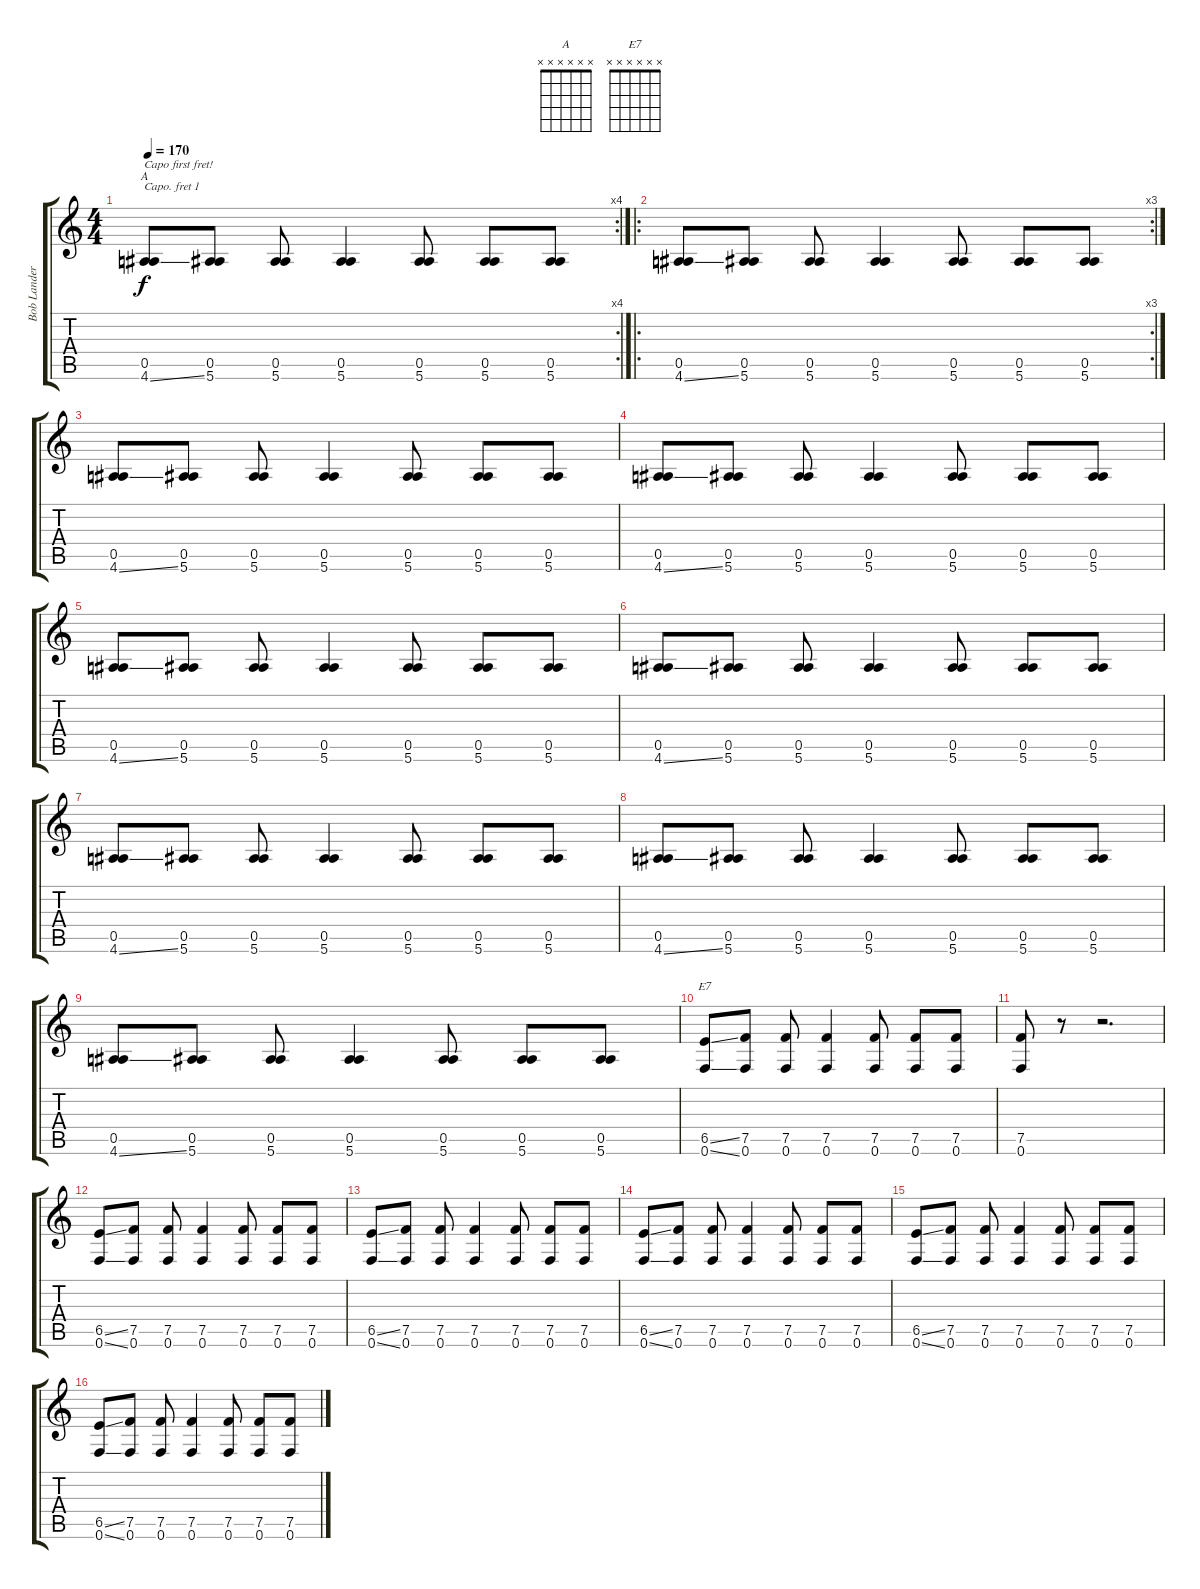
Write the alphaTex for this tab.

\track ("Bob Lander (Rhythm right)" "Bob Lander") {instrument electricguitarclean}
\staff {score tabs}
\capo 1
\tuning (E4 B3 G3 D3 A2 E2) {hide}
\chord ("A" x x x x x x)
\chord ("E7" x x x x x x)
\rc 4
\ts (4 4)
\tempo 170
\clef g2
\ks c
(0.5 4.6{ss}).8{ch "A" txt "Capo first fret!" dy f instrument electricguitarclean} (0.5 5.6).8 (0.5 5.6).8 (0.5 5.6).4 (0.5 5.6).8 (0.5 5.6).8 (0.5 5.6).8 |
\ro
\rc 3
(0.5 4.6{ss}).8 (0.5 5.6).8 (0.5 5.6).8 (0.5 5.6).4 (0.5 5.6).8 (0.5 5.6).8 (0.5 5.6).8 |
(0.5 4.6{ss}).8 (0.5 5.6).8 (0.5 5.6).8 (0.5 5.6).4 (0.5 5.6).8 (0.5 5.6).8 (0.5 5.6).8 |
(0.5 4.6{ss}).8 (0.5 5.6).8 (0.5 5.6).8 (0.5 5.6).4 (0.5 5.6).8 (0.5 5.6).8 (0.5 5.6).8 |
(0.5 4.6{ss}).8 (0.5 5.6).8 (0.5 5.6).8 (0.5 5.6).4 (0.5 5.6).8 (0.5 5.6).8 (0.5 5.6).8 |
(0.5 4.6{ss}).8 (0.5 5.6).8 (0.5 5.6).8 (0.5 5.6).4 (0.5 5.6).8 (0.5 5.6).8 (0.5 5.6).8 |
(0.5 4.6{ss}).8 (0.5 5.6).8 (0.5 5.6).8 (0.5 5.6).4 (0.5 5.6).8 (0.5 5.6).8 (0.5 5.6).8 |
(0.5 4.6{ss}).8 (0.5 5.6).8 (0.5 5.6).8 (0.5 5.6).4 (0.5 5.6).8 (0.5 5.6).8 (0.5 5.6).8 |
(0.5 4.6{ss}).8 (0.5 5.6).8 (0.5 5.6).8 (0.5 5.6).4 (0.5 5.6).8 (0.5 5.6).8 (0.5 5.6).8 |
(6.5{ss} 0.6{ss}).8{ch "E7"} (7.5 0.6).8 (7.5 0.6).8 (7.5 0.6).4 (7.5 0.6).8 (7.5 0.6).8 (7.5 0.6).8 |
(7.5 0.6).8 r.8 r.2{d} |
(6.5{ss} 0.6{ss}).8 (7.5 0.6).8 (7.5 0.6).8 (7.5 0.6).4 (7.5 0.6).8 (7.5 0.6).8 (7.5 0.6).8 |
(6.5{ss} 0.6{ss}).8 (7.5 0.6).8 (7.5 0.6).8 (7.5 0.6).4 (7.5 0.6).8 (7.5 0.6).8 (7.5 0.6).8 |
(6.5{ss} 0.6{ss}).8 (7.5 0.6).8 (7.5 0.6).8 (7.5 0.6).4 (7.5 0.6).8 (7.5 0.6).8 (7.5 0.6).8 |
(6.5{ss} 0.6{ss}).8 (7.5 0.6).8 (7.5 0.6).8 (7.5 0.6).4 (7.5 0.6).8 (7.5 0.6).8 (7.5 0.6).8 |
(6.5{ss} 0.6{ss}).8 (7.5 0.6).8 (7.5 0.6).8 (7.5 0.6).4 (7.5 0.6).8 (7.5 0.6).8 (7.5 0.6).8
